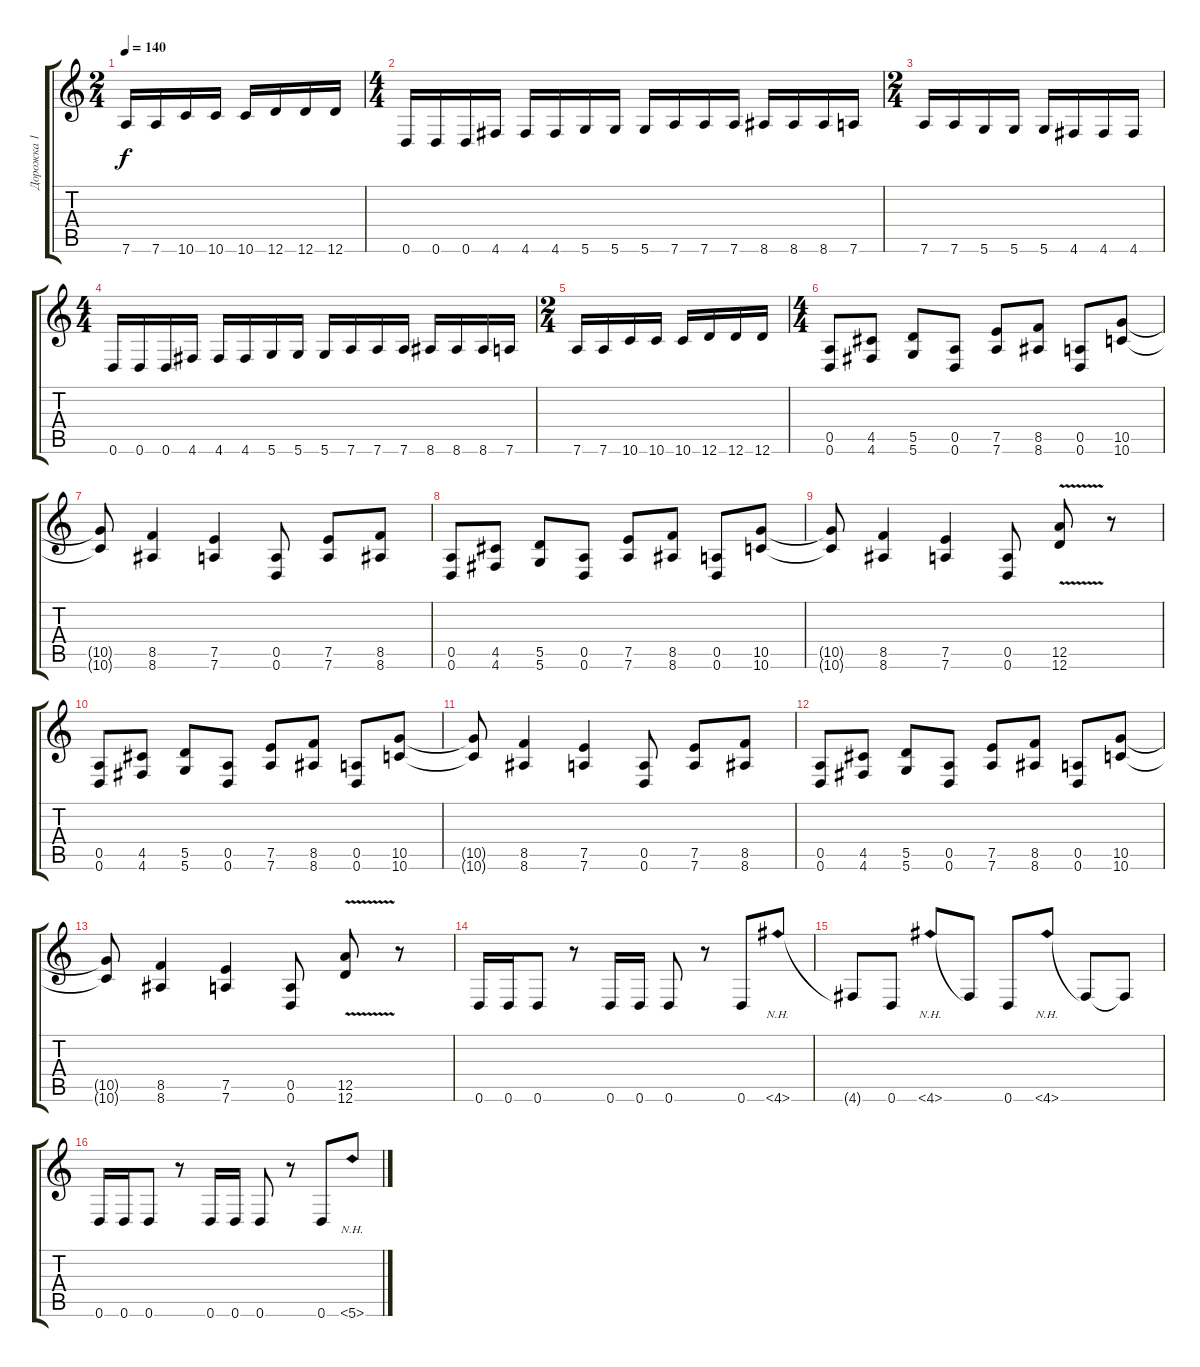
\track ("Дорожка 1" "Дорожка 1") {instrument distortionguitar}
\staff {score tabs}
\tuning (E4 B3 G3 D3 A2 D2) {hide}
\ts (2 4)
\tempo 140
\clef g2
\ks c
7.6.16{dy f} 7.6.16 10.6.16 10.6.16 10.6.16 12.6.16 12.6.16 12.6.16 |
\ts (4 4)
0.6.16 0.6.16 0.6.16 4.6.16 4.6.16 4.6.16 5.6.16 5.6.16 5.6.16 7.6.16 7.6.16 7.6.16 8.6.16 8.6.16 8.6.16 7.6.16 |
\ts (2 4)
7.6.16 7.6.16 5.6.16 5.6.16 5.6.16 4.6.16 4.6.16 4.6.16 |
\ts (4 4)
0.6.16 0.6.16 0.6.16 4.6.16 4.6.16 4.6.16 5.6.16 5.6.16 5.6.16 7.6.16 7.6.16 7.6.16 8.6.16 8.6.16 8.6.16 7.6.16 |
\ts (2 4)
7.6.16 7.6.16 10.6.16 10.6.16 10.6.16 12.6.16 12.6.16 12.6.16 |
\ts (4 4)
(0.5 0.6).8 (4.5 4.6).8 (5.5 5.6).8 (0.5 0.6).8 (7.5 7.6).8 (8.5 8.6).8 (0.5 0.6).8 (10.5 10.6).8 |
(10.5{t} 10.6{t}).8 (8.5 8.6).4 (7.5 7.6).4 (0.5 0.6).8 (7.5 7.6).8 (8.5 8.6).8 |
(0.5 0.6).8 (4.5 4.6).8 (5.5 5.6).8 (0.5 0.6).8 (7.5 7.6).8 (8.5 8.6).8 (0.5 0.6).8 (10.5 10.6).8 |
(10.5{t} 10.6{t}).8 (8.5 8.6).4 (7.5 7.6).4 (0.5 0.6).8 (12.5 12.6{v}).8 r.8 |
(0.5 0.6).8 (4.5 4.6).8 (5.5 5.6).8 (0.5 0.6).8 (7.5 7.6).8 (8.5 8.6).8 (0.5 0.6).8 (10.5 10.6).8 |
(10.5{t} 10.6{t}).8 (8.5 8.6).4 (7.5 7.6).4 (0.5 0.6).8 (7.5 7.6).8 (8.5 8.6).8 |
(0.5 0.6).8 (4.5 4.6).8 (5.5 5.6).8 (0.5 0.6).8 (7.5 7.6).8 (8.5 8.6).8 (0.5 0.6).8 (10.5 10.6).8 |
(10.5{t} 10.6{t}).8 (8.5 8.6).4 (7.5 7.6).4 (0.5 0.6).8 (12.5 12.6{v}).8 r.8 |
0.6.16 0.6.16 0.6.8 r.8 0.6.16 0.6.16 0.6.8 r.8 0.6.8 4.6{nh}.8 |
4.6{t}.8 0.6.8 4.6{nh}.8 4.6{t}.8 0.6.8 4.6{nh}.8 4.6{t}.8 4.6{t}.8 |
0.6.16 0.6.16 0.6.8 r.8 0.6.16 0.6.16 0.6.8 r.8 0.6.8 5.6{nh}.8
